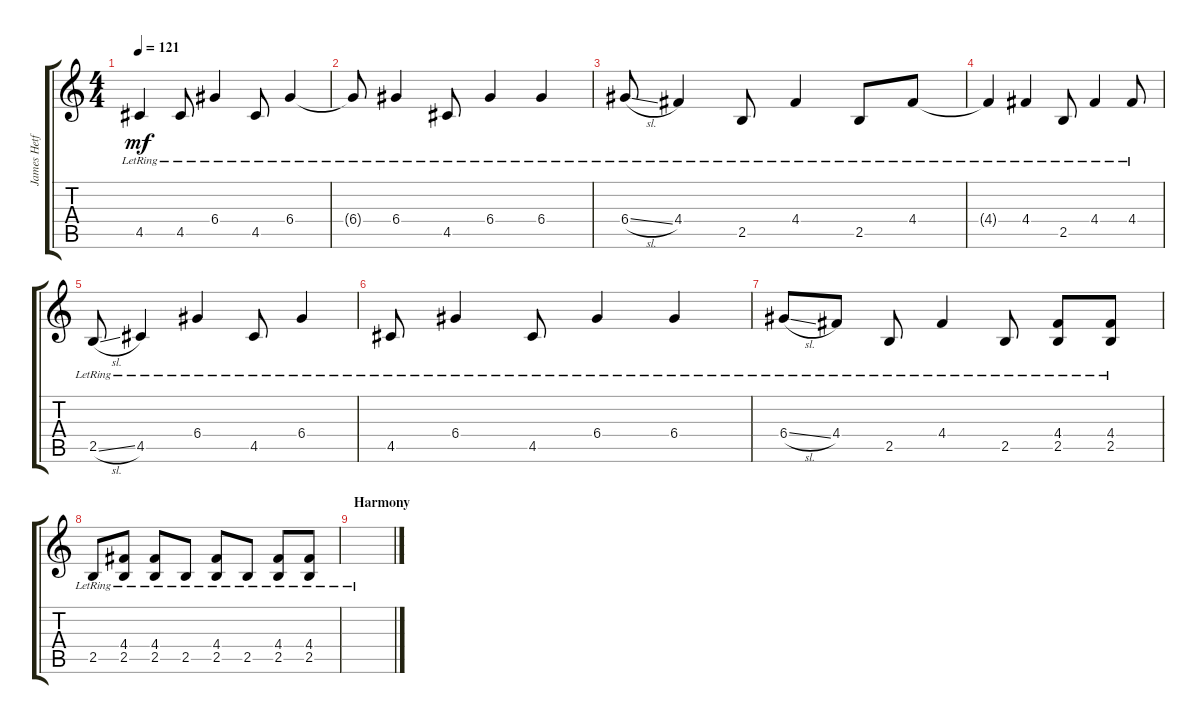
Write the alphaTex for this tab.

\track ("James Hetfield (Clean)" "James Hetf") {instrument electricguitarclean}
\staff {score tabs}
\tuning (E4 B3 G3 D3 A2 E2) {hide}
\ts (4 4)
\tempo 121
\clef g2
\ks c
4.5{lr}.4{dy mf} 4.5{lr}.8 6.4{lr}.4 4.5{lr}.8 6.4{lr}.4 |
6.4{lr t}.8 6.4{lr}.4 4.5{lr}.8 6.4{lr}.4 6.4{lr}.4 |
6.4{sl lr}.8 4.4{lr}.4 2.5{lr}.8 4.4{lr}.4 2.5{lr}.8 4.4{lr}.8 |
4.4{lr t}.4 4.4{lr}.4 2.5{lr}.8 4.4{lr}.4 4.4{lr}.8 |
2.5{sl lr}.8 4.5{lr}.4 6.4{lr}.4 4.5{lr}.8 6.4{lr}.4 |
4.5{lr}.8 6.4{lr}.4 4.5{lr}.8 6.4{lr}.4 6.4{lr}.4 |
6.4{sl lr}.8 4.4{lr}.8 2.5{lr}.8 4.4{lr}.4 2.5{lr}.8 (4.4{lr} 2.5{lr}).8 (4.4{lr} 2.5{lr}).8 |
2.5{lr}.8 (4.4{lr} 2.5{lr}).8 (4.4{lr} 2.5{lr}).8 2.5{lr}.8 (4.4{lr} 2.5{lr}).8 2.5{lr}.8 (4.4{lr} 2.5{lr}).8 (4.4{lr} 2.5{lr}).8 |
\section ("" "Harmony")
